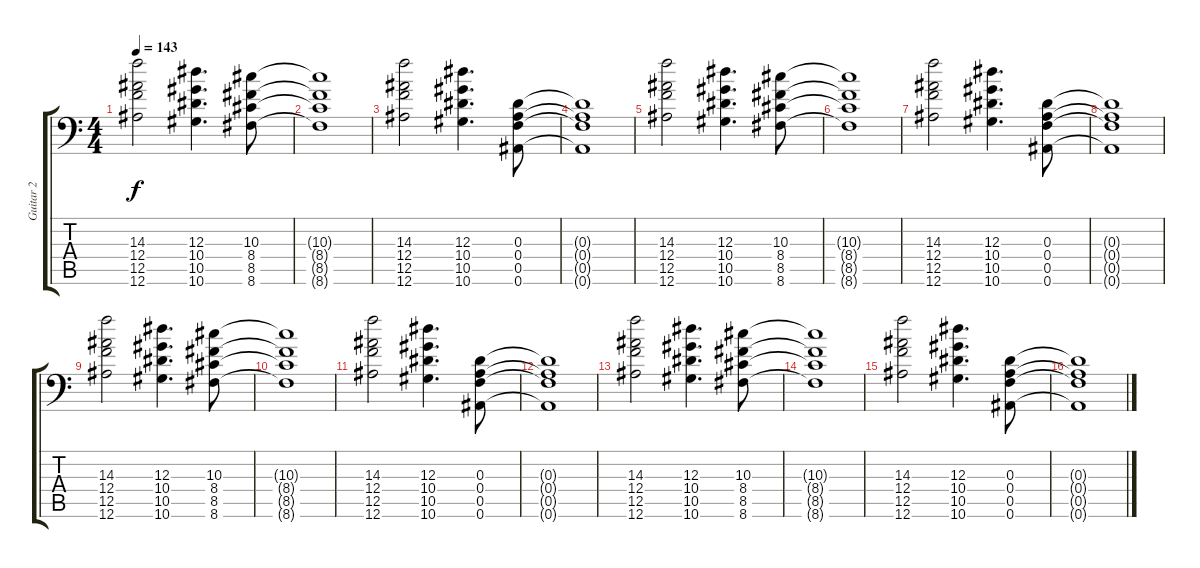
\track ("Guitar 2" "Guitar 2") {instrument distortionguitar}
\staff {score tabs}
\tuning (C4 G3 Eb3 Bb2 F2 Bb1) {hide}
\ts (4 4)
\tempo 143
\clef f4
\ks c
(14.3 12.4 12.5 12.6).2{dy f} (12.3 10.4 10.5 10.6).4{d} (10.3 8.4 8.5 8.6).8 |
(10.3{t} 8.4{t} 8.5{t} 8.6{t}).1 |
(14.3 12.4 12.5 12.6).2 (12.3 10.4 10.5 10.6).4{d} (0.3 0.4 0.5 0.6).8 |
(0.3{t} 0.4{t} 0.5{t} 0.6{t}).1 |
(14.3 12.4 12.5 12.6).2{volume 10} (12.3 10.4 10.5 10.6).4{d} (10.3 8.4 8.5 8.6).8 |
(10.3{t} 8.4{t} 8.5{t} 8.6{t}).1 |
(14.3 12.4 12.5 12.6).2 (12.3 10.4 10.5 10.6).4{d} (0.3 0.4 0.5 0.6).8 |
(0.3{t} 0.4{t} 0.5{t} 0.6{t}).1 |
(14.3 12.4 12.5 12.6).2 (12.3 10.4 10.5 10.6).4{d} (10.3 8.4 8.5 8.6).8 |
(10.3{t} 8.4{t} 8.5{t} 8.6{t}).1 |
(14.3 12.4 12.5 12.6).2 (12.3 10.4 10.5 10.6).4{d} (0.3 0.4 0.5 0.6).8 |
(0.3{t} 0.4{t} 0.5{t} 0.6{t}).1 |
(14.3 12.4 12.5 12.6).2 (12.3 10.4 10.5 10.6).4{d} (10.3 8.4 8.5 8.6).8 |
(10.3{t} 8.4{t} 8.5{t} 8.6{t}).1 |
(14.3 12.4 12.5 12.6).2 (12.3 10.4 10.5 10.6).4{d} (0.3 0.4 0.5 0.6).8 |
(0.3{t} 0.4{t} 0.5{t} 0.6{t}).1
